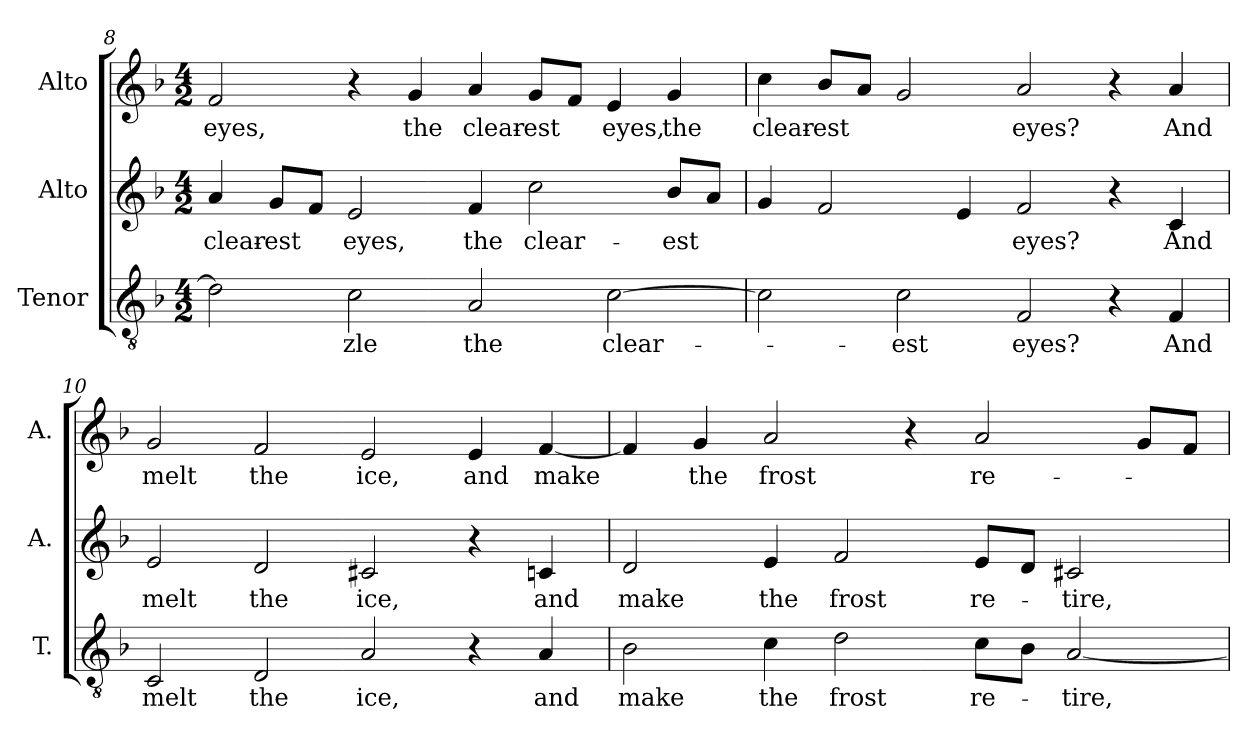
**kern	**text	**kern	**text	**kern	**text
*part3	*part3	*part2	*part2	*part1	*part1
*staff3	*staff3	*staff2	*staff2	*staff1	*staff1
*I"Tenor	*	*I"Alto	*	*I"Alto	*
*I'T.	*	*I'A.	*	*I'A.	*
*clefGv2	*	*clefG2	*	*clefG2	*
*ITrd7c12	*	*	*	*	*
*k[b-]	*	*k[b-]	*	*k[b-]	*
*F:	*	*F:	*	*F:	*
*M4/2	*	*M4/2	*	*M4/2	*
=8	=8	=8	=8	=8	=8
!	!	!	!LO:LY:b:color=#000000	!	!
!	!	!	!	!	!LO:LY:b:color=#000000
2Di\]	.	4ai/	clear-	2fi/	eyes,
!	!	!	!LO:LY:b:color=#000000	!	!
.	.	8gi/L	-est	.	.
.	.	8fi/J	.	.	.
!	!LO:LY:b:color=#000000	!	!	!	!
!	!	!	!LO:LY:b:color=#000000	!	!
2Ci\	-zle	2ei/	eyes,	4r	.
!	!	!	!	!	!LO:LY:b:color=#000000
.	.	.	.	4gi/	the
!	!LO:LY:b:color=#000000	!	!	!	!
!	!	!	!LO:LY:b:color=#000000	!	!
!	!	!	!	!	!LO:LY:b:color=#000000
2AAi/	the	4fi/	the	4ai/	clear-
!	!	!	!LO:LY:b:color=#000000	!	!
!	!	!	!	!	!LO:LY:b:color=#000000
.	.	2cci\	clear-	8gi/L	-est
.	.	.	.	8fi/J	.
!	!LO:LY:b:color=#000000	!	!	!	!
!	!	!	!	!	!LO:LY:b:color=#000000
[2Ci\	clear-	.	.	4ei/	eyes,
!	!	!	!LO:LY:b:color=#000000	!	!
!	!	!	!	!	!LO:LY:b:color=#000000
.	.	8b-i/L	-est	4gi/	the
.	.	8ai/J	.	.	.
!!LO:LB:g=z
=9	=9	=9	=9	=9	=9
!	!	!	!	!	!LO:LY:b:color=#000000
2Ci\]	.	4gi/	.	4cci\	clear-
!	!	!	!	!	!LO:LY:b:color=#000000
.	.	2fi/	.	8b-i/L	-est
.	.	.	.	8ai/J	.
!	!LO:LY:b:color=#000000	!	!	!	!
2Ci\	-est	.	.	2gi/	.
.	.	4ei/	.	.	.
!	!LO:LY:b:color=#000000	!	!	!	!
!	!	!	!LO:LY:b:color=#000000	!	!
!	!	!	!	!	!LO:LY:b:color=#000000
2FFi/	eyes?	2fi/	eyes?	2ai/	eyes?
4r	.	4r	.	4r	.
!	!LO:LY:b:color=#000000	!	!	!	!
!	!	!	!LO:LY:b:color=#000000	!	!
!	!	!	!	!	!LO:LY:b:color=#000000
4FFi/	And	4ci/	And	4ai/	And
=10	=10	=10	=10	=10	=10
!	!LO:LY:b:color=#000000	!	!	!	!
!	!	!	!LO:LY:b:color=#000000	!	!
!	!	!	!	!	!LO:LY:b:color=#000000
2CCi/	melt	2ei/	melt	2gi/	melt
!	!LO:LY:b:color=#000000	!	!	!	!
!	!	!	!LO:LY:b:color=#000000	!	!
!	!	!	!	!	!LO:LY:b:color=#000000
2DDi/	the	2di/	the	2fi/	the
!	!LO:LY:b:color=#000000	!	!	!	!
!	!	!	!LO:LY:b:color=#000000	!	!
!	!	!	!	!	!LO:LY:b:color=#000000
2AAi/	ice,	2c#Xi/	ice,	2ei/	ice,
!	!	!	!	!	!LO:LY:b:color=#000000
4r	.	4r	.	4ei/	and
!	!LO:LY:b:color=#000000	!	!	!	!
!	!	!	!LO:LY:b:color=#000000	!	!
!	!	!	!	!	!LO:LY:b:color=#000000
4AAi/	and	4cni/	and	[4fi/	make
=11	=11	=11	=11	=11	=11
!	!LO:LY:b:color=#000000	!	!	!	!
!	!	!	!LO:LY:b:color=#000000	!	!
2BB-i\	make	2di/	make	4fi/]	.
!	!	!	!	!	!LO:LY:b:color=#000000
.	.	.	.	4gi/	the
!	!LO:LY:b:color=#000000	!	!	!	!
!	!	!	!LO:LY:b:color=#000000	!	!
!	!	!	!	!	!LO:LY:b:color=#000000
4Ci\	the	4ei/	the	2ai/	frost
!	!LO:LY:b:color=#000000	!	!	!	!
!	!	!	!LO:LY:b:color=#000000	!	!
2Di\	frost	2fi/	frost	.	.
.	.	.	.	4r	.
!	!LO:LY:b:color=#000000	!	!	!	!
!	!	!	!LO:LY:b:color=#000000	!	!
!	!	!	!	!	!LO:LY:b:color=#000000
8Ci\L	re-	8ei/L	re-	2ai/	re-
8BB-i\J	.	8di/J	.	.	.
!	!LO:LY:b:color=#000000	!	!	!	!
!	!	!	!LO:LY:b:color=#000000	!	!
[2AAi/	-tire,	2c#Xi/	-tire,	.	.
.	.	.	.	8gi/L	.
.	.	.	.	8fi/J	.
=	=	=	=	=	=
*-	*-	*-	*-	*-	*-
